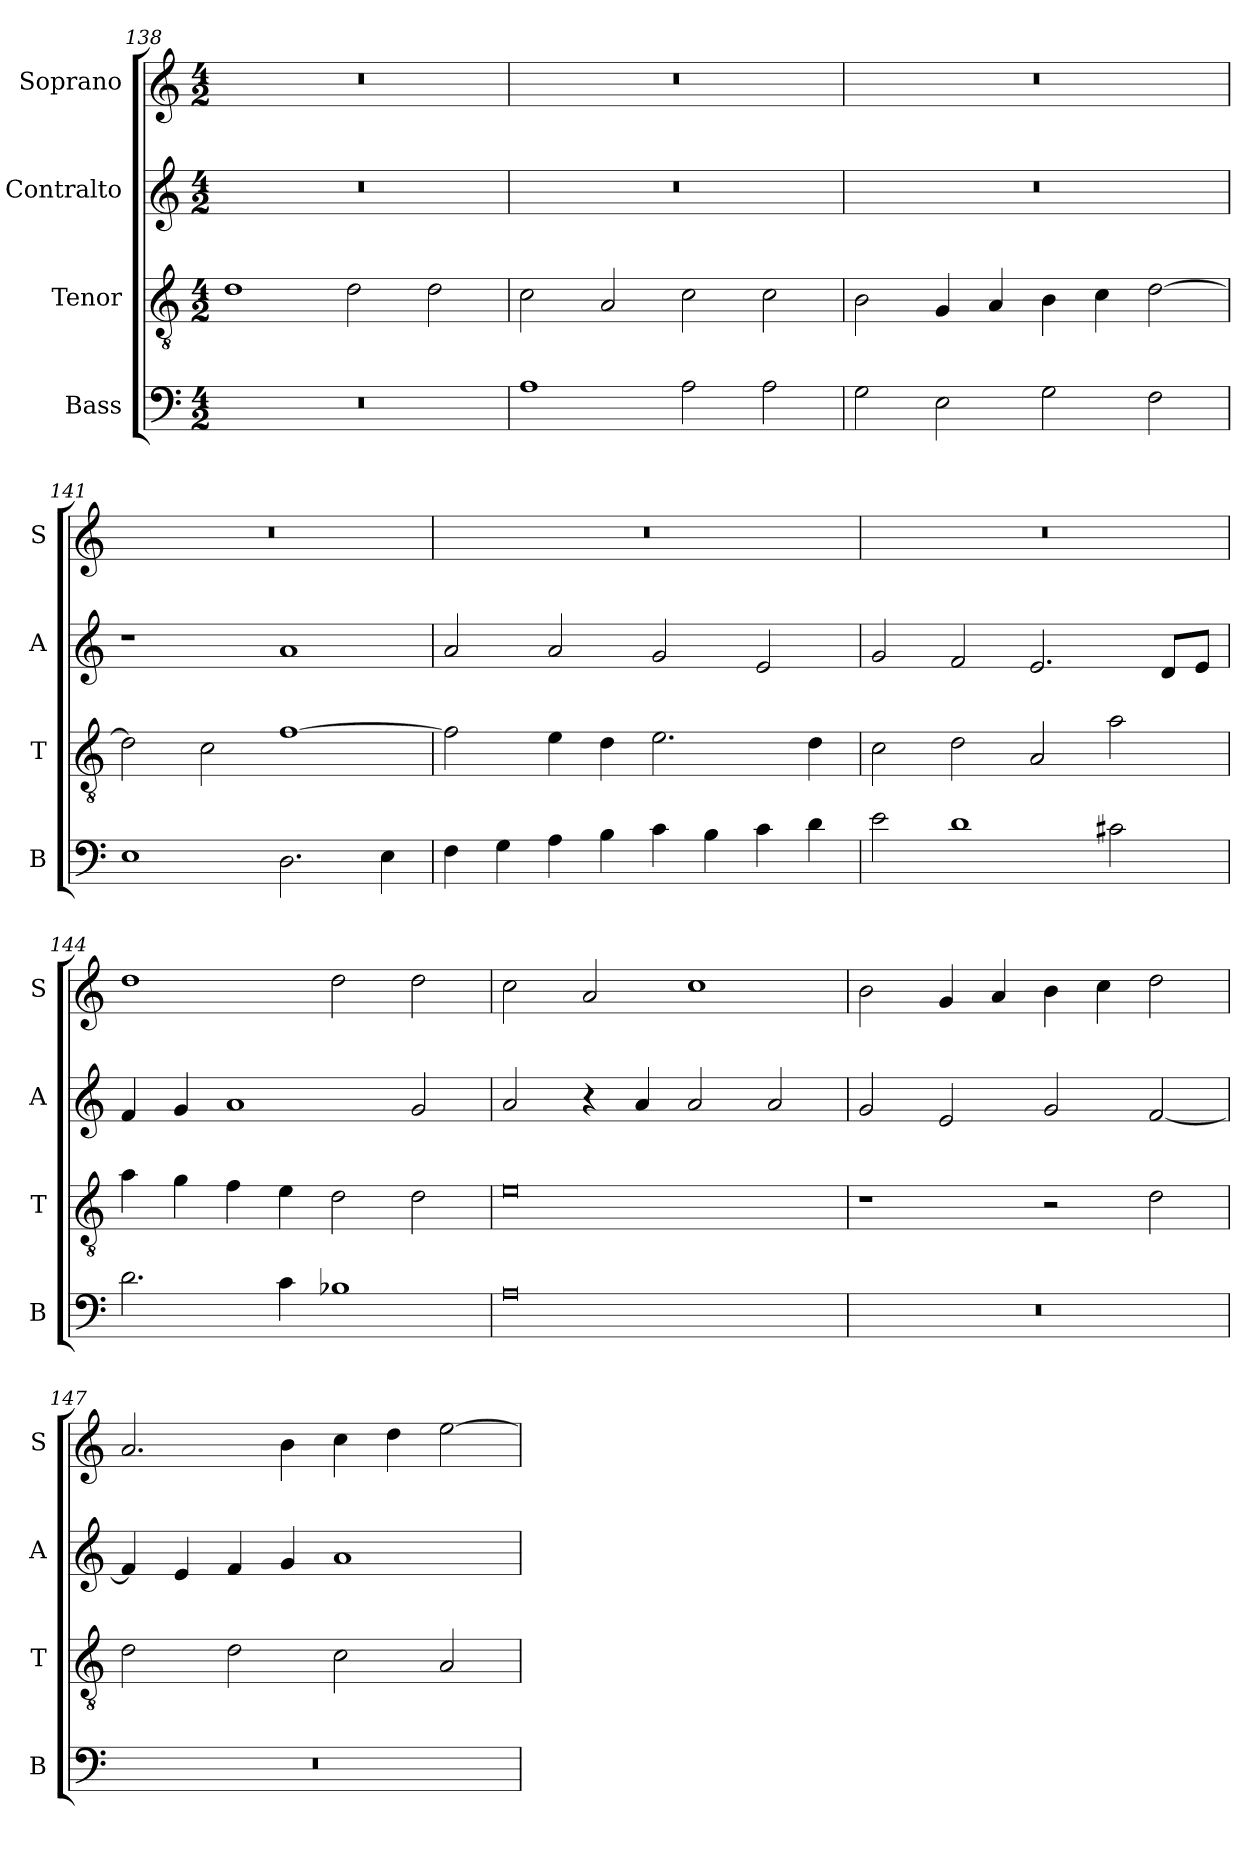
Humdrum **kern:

**kern	**kern	**kern	**kern
*part4	*part3	*part2	*part1
*staff4	*staff3	*staff2	*staff1
*I"Bass	*I"Tenor	*I"Contralto	*I"Soprano
*I'B	*I'T	*I'A	*I'S
*clefF4	*clefGv2	*clefG2	*clefG2
*k[]	*k[]	*k[]	*k[]
*A:aeo	*A:aeo	*A:aeo	*A:aeo
*M4/2	*M4/2	*M4/2	*M4/2
=138	=138	=138	=138
0r	1d	0r	0r
.	2d	.	.
.	2d	.	.
=139	=139	=139	=139
1A	2c	0r	0r
.	2A	.	.
2A	2c	.	.
2A	2c	.	.
=140	=140	=140	=140
2G	2B	0r	0r
2E	4G	.	.
.	4A	.	.
2G	4B	.	.
.	4c	.	.
2F	[2d	.	.
=141	=141	=141	=141
1E	2d]	1r	0r
.	2c	.	.
2.D	[1f	1a	.
4E	.	.	.
=142	=142	=142	=142
4F	2f]	2a	0r
4G	.	.	.
4A	4e	2a	.
4B	4d	.	.
4c	2.e	2g	.
4B	.	.	.
4c	.	2e	.
4d	4d	.	.
=143	=143	=143	=143
2e	2c	2g	0r
1d	2d	2f	.
.	2A	2.e	.
2c#X	2a	.	.
.	.	8d/L	.
.	.	8e/J	.
=144	=144	=144	=144
2.d	4a	4f	1dd
.	4g	4g	.
.	4f	1a	.
4c	4e	.	.
1B-X	2d	.	2dd
.	2d	2g	2dd
=145	=145	=145	=145
0A	0e	2a	2cc
.	.	4r	2a
.	.	4a	.
.	.	2a	1cc
.	.	2a	.
=146	=146	=146	=146
0r	1r	2g	2b
.	.	2e	4g
.	.	.	4a
.	2r	2g	4b
.	.	.	4cc
.	2d	[2f	2dd
=147	=147	=147	=147
0r	2d	4f]	2.a
.	.	4e	.
.	2d	4f	.
.	.	4g	4b
.	2c	1a	4cc
.	.	.	4dd
.	2A	.	[2ee
=	=	=	=
*-	*-	*-	*-
